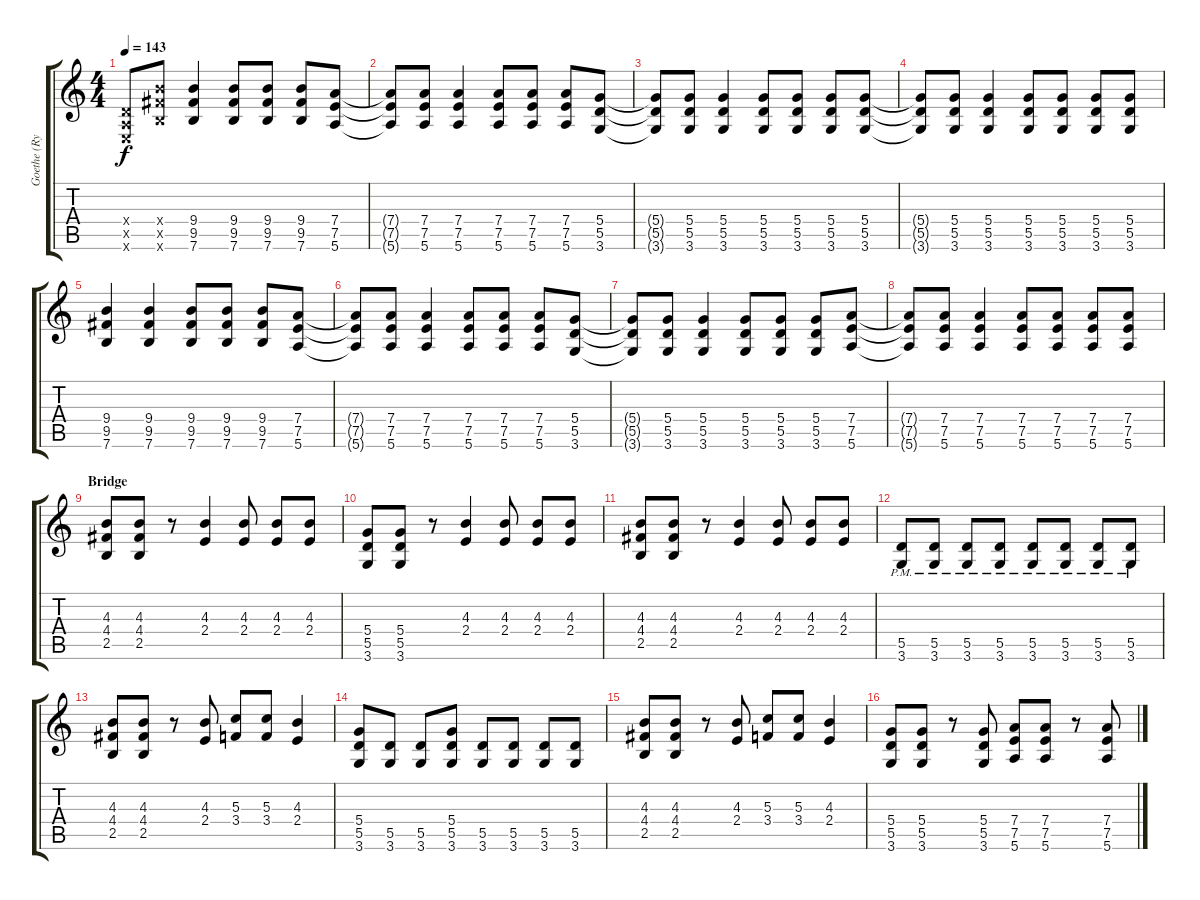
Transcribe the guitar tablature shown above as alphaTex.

\track ("Goethe (Rythm)" "Goethe (Ry") {instrument distortionguitar}
\staff {score tabs}
\tuning (E4 B3 G3 D3 A2 E2) {hide}
\ts (4 4)
\tempo 143
\clef g2
\ks c
(0.4{x} 0.5{x} 0.6{x}).8{dy f} (9.4{x} 9.5{x} 7.6{x}).8 (9.4 9.5 7.6).4 (9.4 9.5 7.6).8 (9.4 9.5 7.6).8 (9.4 9.5 7.6).8 (7.4 7.5 5.6).8 |
(7.4{t} 7.5{t} 5.6{t}).8 (7.4 7.5 5.6).8 (7.4 7.5 5.6).4 (7.4 7.5 5.6).8 (7.4 7.5 5.6).8 (7.4 7.5 5.6).8 (5.4 5.5 3.6).8 |
(5.4{t} 5.5{t} 3.6{t}).8 (5.4 5.5 3.6).8 (5.4 5.5 3.6).4 (5.4 5.5 3.6).8 (5.4 5.5 3.6).8 (5.4 5.5 3.6).8 (5.4 5.5 3.6).8 |
(5.4{t} 5.5{t} 3.6{t}).8 (5.4 5.5 3.6).8 (5.4 5.5 3.6).4 (5.4 5.5 3.6).8 (5.4 5.5 3.6).8 (5.4 5.5 3.6).8 (5.4 5.5 3.6).8 |
(9.4 9.5 7.6).4 (9.4 9.5 7.6).4 (9.4 9.5 7.6).8 (9.4 9.5 7.6).8 (9.4 9.5 7.6).8 (7.4 7.5 5.6).8 |
(7.4{t} 7.5{t} 5.6{t}).8 (7.4 7.5 5.6).8 (7.4 7.5 5.6).4 (7.4 7.5 5.6).8 (7.4 7.5 5.6).8 (7.4 7.5 5.6).8 (5.4 5.5 3.6).8 |
(5.4{t} 5.5{t} 3.6{t}).8 (5.4 5.5 3.6).8 (5.4 5.5 3.6).4 (5.4 5.5 3.6).8 (5.4 5.5 3.6).8 (5.4 5.5 3.6).8 (7.4 7.5 5.6).8 |
(7.4{t} 7.5{t} 5.6{t}).8 (7.4 7.5 5.6).8 (7.4 7.5 5.6).4 (7.4 7.5 5.6).8 (7.4 7.5 5.6).8 (7.4 7.5 5.6).8 (7.4 7.5 5.6).8 |
\section ("" "Bridge")
(4.3 4.4 2.5).8 (4.3 4.4 2.5).8 r.8 (4.3 2.4).4 (4.3 2.4).8 (4.3 2.4).8 (4.3 2.4).8 |
(5.4 5.5 3.6).8 (5.4 5.5 3.6).8 r.8 (4.3 2.4).4 (4.3 2.4).8 (4.3 2.4).8 (4.3 2.4).8 |
(4.3 4.4 2.5).8 (4.3 4.4 2.5).8 r.8 (4.3 2.4).4 (4.3 2.4).8 (4.3 2.4).8 (4.3 2.4).8 |
(5.5{pm} 3.6{pm}).8 (5.5{pm} 3.6{pm}).8 (5.5{pm} 3.6{pm}).8 (5.5{pm} 3.6{pm}).8 (5.5{pm} 3.6{pm}).8 (5.5{pm} 3.6{pm}).8 (5.5{pm} 3.6{pm}).8 (5.5{pm} 3.6{pm}).8 |
(4.3 4.4 2.5).8 (4.3 4.4 2.5).8 r.8 (4.3 2.4).8 (5.3 3.4).8 (5.3 3.4).8 (4.3 2.4).4 |
(5.4 5.5 3.6).8 (5.5 3.6).8 (5.5 3.6).8 (5.4 5.5 3.6).8 (5.5 3.6).8 (5.5 3.6).8 (5.5 3.6).8 (5.5 3.6).8 |
(4.3 4.4 2.5).8 (4.3 4.4 2.5).8 r.8 (4.3 2.4).8 (5.3 3.4).8 (5.3 3.4).8 (4.3 2.4).4 |
(5.4 5.5 3.6).8 (5.4 5.5 3.6).8 r.8 (5.4 5.5 3.6).8 (7.4 7.5 5.6).8 (7.4 7.5 5.6).8 r.8 (7.4 7.5 5.6).8
